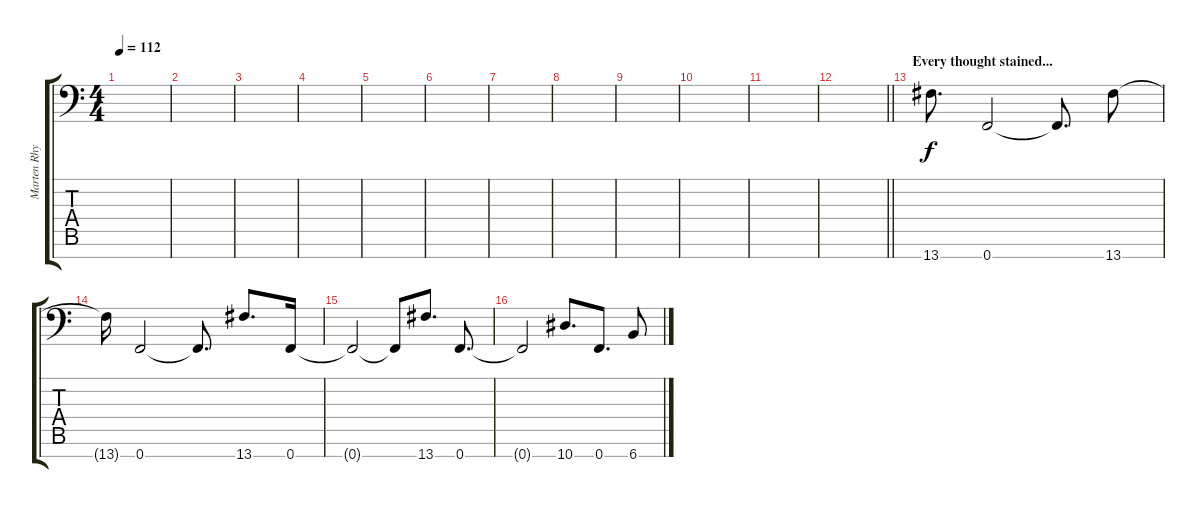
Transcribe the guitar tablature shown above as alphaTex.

\track ("Marten Rhythm" "Marten Rhy") {instrument distortionguitar}
\staff {score tabs}
\tuning (Bb3 Gb3 Db3 Ab2 Eb2 Bb1 F1) {hide}
\ts (4 4)
\tempo 112
\clef f4
\ks c
|
|
|
|
|
|
|
|
|
|
|
\barLineRight lightlight
|
\section ("" "Every thought stained...")
13.7.8{d} 0.7.2 0.7{t}.8{d} 13.7.8 |
13.7{t}.16 0.7.2 0.7{t}.8{d} 13.7.8{d} 0.7.16 |
0.7{t}.2 0.7{t}.8 13.7.8{d} 0.7.8{d} |
0.7{t}.2 10.7.8{d} 0.7.8{d} 6.7.8
